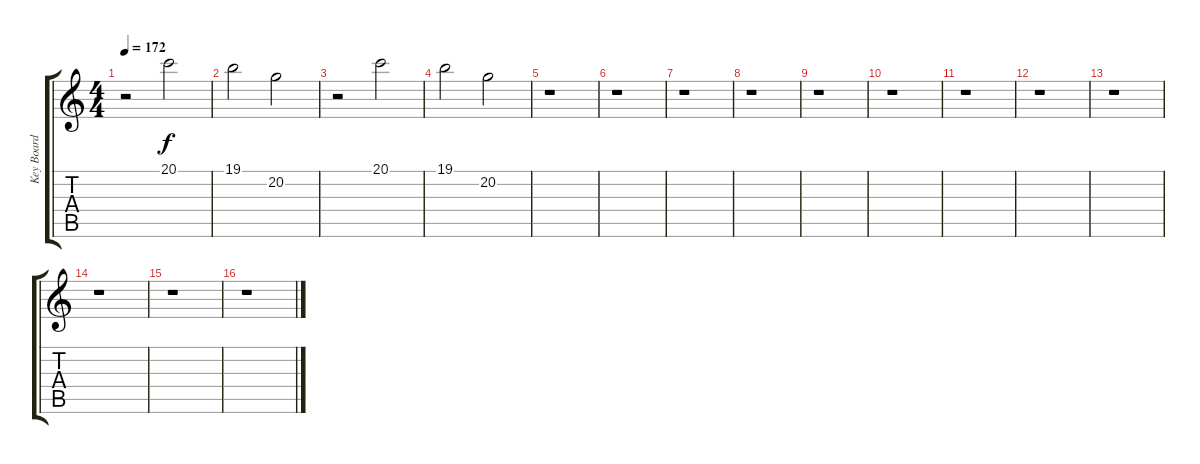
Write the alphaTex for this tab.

\track ("Key Board 2" "Key Board ") {instrument flute}
\staff {score tabs}
\tuning (E4 B3 G3 D3 A2 E2) {hide}
\ts (4 4)
\tempo 172
\clef g2
\ks c
r.2{dy f} 20.1.2 |
19.1.2 20.2.2 |
r.2 20.1.2 |
19.1.2 20.2.2 |
r.1 |
r.1 |
r.1 |
r.1 |
r.1 |
r.1 |
r.1 |
r.1 |
r.1 |
r.1 |
r.1 |
r.1
